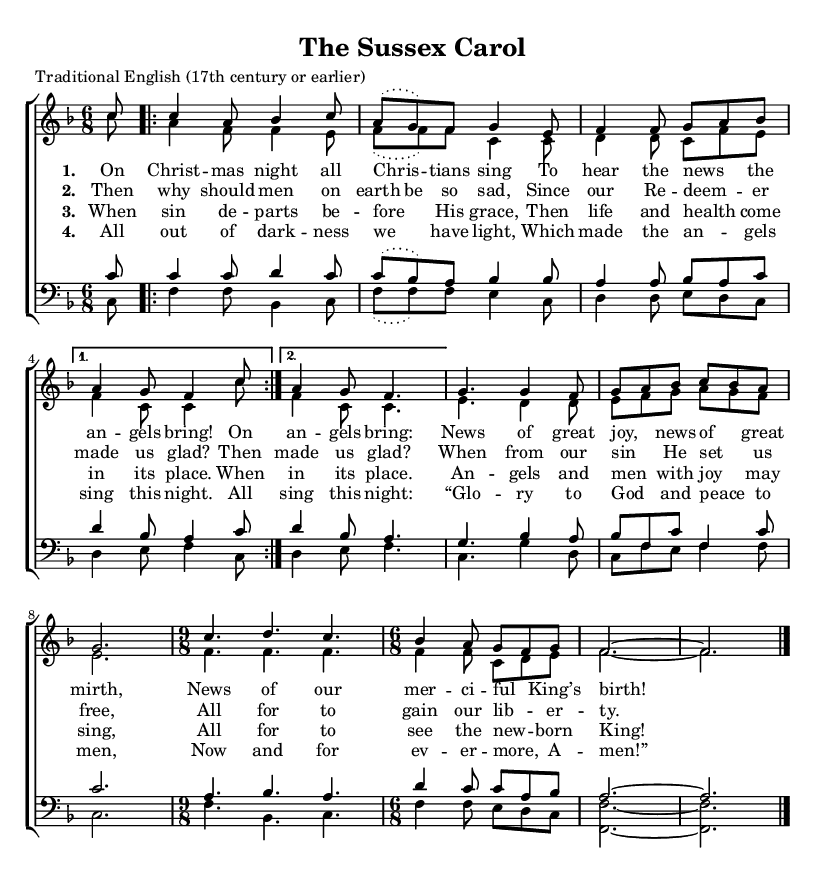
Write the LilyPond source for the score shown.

\version "2.14.2"
\include "header.ly"

\header {
  title = "The Sussex Carol"
  poet = "Traditional English (17th century or earlier)"
}

global = {
  \preamble
  \key f \major
  \time 6/8
  \slurDotted
  \autoBeamOn
}

sopMusic = \relative c'' {
  \partial 8 c8 |
  \repeat volta 2 {
    c4 a8 bes4 c8 |
    a( g) f g4 e8 |
    f4 f8 g a bes |
  }
  \alternative {
    { a4 g8 f4 c'8 | }
    { a4 g8 f4. | }
  }

  g4. g4 f8 |
  g a bes c bes a |

  g2. |
  \time 9/8 c4. d c |
  \time 6/8 bes4 a8 g f g |
  f2.~ | f \bar "|." \break
}
sopWords = \lyricmode {

}

altoMusic = \relative c'' {
  \partial 8 c8 |
  \repeat volta 2 {
    a4 f8 f4 e8 |
    f( f) f8 c4 c8 |
    d4 d8 c f e |
  }
  \alternative {
    { f4 c8 c4 c'8 }
    { f,4 c8 c4. }
  }

  e d4 d8 |
  e f g a g f |

  e2. |
  f4. f f |
  f4 f8 c d e |
  f2.~ | f \bar "|."
}
altoWords = \lyricmode {
  \set stanza = #"1. "
  On Christ -- mas night all Chris -- tians sing
  To hear the news _ the an -- gels bring! On
  an -- gels bring:

  News of great joy, _ news of _ great mirth,
  News of our mer -- ci -- ful _ King’s birth! _
}
altoWordsII = \lyricmode {
%\markup\italic
  \set stanza = #"2. "
  \set ignoreMelismata = ##t
  Then why should men on earth be so sad,
  \unset ignoreMelismata
  Since our Re -- deem -- _ er made us glad? Then
  made us glad?

  When from our sin _ He set _ us free,
  All for to gain our lib -- _ er -- ty. _

  \set stanza = #"4. "
  All out of dark -- ness we have light,
  Which made the an -- gels sing this night,
  sing this night:

  “Glo -- ry to God and peace to men,
  Now and for ev -- er -- more, A -- men.”
}
altoWordsIII = \lyricmode {
  \set stanza = #"3. "
  When sin de -- parts be -- fore His grace,
  Then life and health _ come in its place. When
  in its place.

  An -- gels and men _ with joy _ may sing,
  All for to see the new -- _ born King!_
}
altoWordsIV = \lyricmode {
  \set stanza = #"4. "
  All out of dark -- ness we have light,
  Which made the an -- _ gels sing this night. All
  sing this night:

  “Glo -- ry to God _ and peace _ to men,
  Now and for ev -- er -- more, _ A -- men!” _
}

tenorMusic = \relative c' {
  \repeat volta 2 {
    \partial 8 c8 |
    c4 c8 d4 c8 |
    c( bes) a bes4 bes8 |
    a4 a8 bes a c |
  }
  \alternative {
    { d4 bes8 a4 c8 | }
    { d4 bes8 a4. | }
  }

  g bes4 a8 |
  bes f c' f,4 c'8 |

  c2. |
  a4. bes a |
  d4 c8 c a bes |
  a2.~ | a \bar "|."
}
tenorWords = \lyricmode {

}

bassMusic = \relative c {
  \repeat volta 2 {
    \partial 8 c8 |
    f4 f8 bes,4 c8 |
    f( f) f8 e4 c8 |
    d4 d8 e d c |
  }
  \alternative {
    { d4 e8 f4 c8 | }
    { d4 e8 f4. | }
  }
  c g'4 d8 |
  c f e f4 f8 |
  c2. |
  f4. bes, c |
  f4 f8 e d c8 |
  <f f,>2.~ | <f f,> \bar "|."
}
bassWords = \lyricmode {

}

\score {
  <<
   \new ChoirStaff <<
    \new Staff = women <<
      \new Voice = "sopranos" { \voiceOne << \global \sopMusic >> }
      \new Voice = "altos" { \voiceTwo << \global \altoMusic >> }
    >>
    \new Lyrics \with { alignAboveContext = #"women" \override VerticalAxisGroup #'nonstaff-relatedstaff-spacing = #'((basic-distance . 1))} \lyricsto "sopranos" \sopWords
    \new Lyrics = "altosIV"  \with { alignBelowContext = #"women" } \lyricsto "sopranos" \altoWordsIV
    \new Lyrics = "altosIII"  \with { alignBelowContext = #"women" } \lyricsto "sopranos" \altoWordsIII
    \new Lyrics = "altosII"  \with { alignBelowContext = #"women" } \lyricsto "sopranos" \altoWordsII
    \new Lyrics = "altos"  \with { alignBelowContext = #"women" \override VerticalAxisGroup #'nonstaff-relatedstaff-spacing = #'((basic-distance . 1)) } \lyricsto "sopranos" \altoWords
   \new Staff = men <<
      \clef bass
      \new Voice = "tenors" { \voiceOne << \global \tenorMusic >> }
      \new Voice = "basses" { \voiceTwo << \global \bassMusic >> }
    >>
    \new Lyrics \with { alignAboveContext = #"men" \override VerticalAxisGroup #'nonstaff-relatedstaff-spacing = #'((basic-distance . 1)) } \lyricsto "tenors" \tenorWords
    \new Lyrics \with { alignBelowContext = #"men" \override VerticalAxisGroup #'nonstaff-relatedstaff-spacing = #'((basic-distance . 1)) } \lyricsto "basses" \bassWords
  >>

  >>
  \layout {
    \context {
      \Score
      %\override SpacingSpanner #'base-shortest-duration = #(ly:make-moment 1 4)
      %\override SpacingSpanner #'common-shortest-duration = #(ly:make-moment 1 4)
    }
    \context {
      % Remove all empty staves
      % \Staff \RemoveEmptyStaves \override VerticalAxisGroup #'remove-first = ##t
    }
    \context {
      \Lyrics
    }
  }
}

